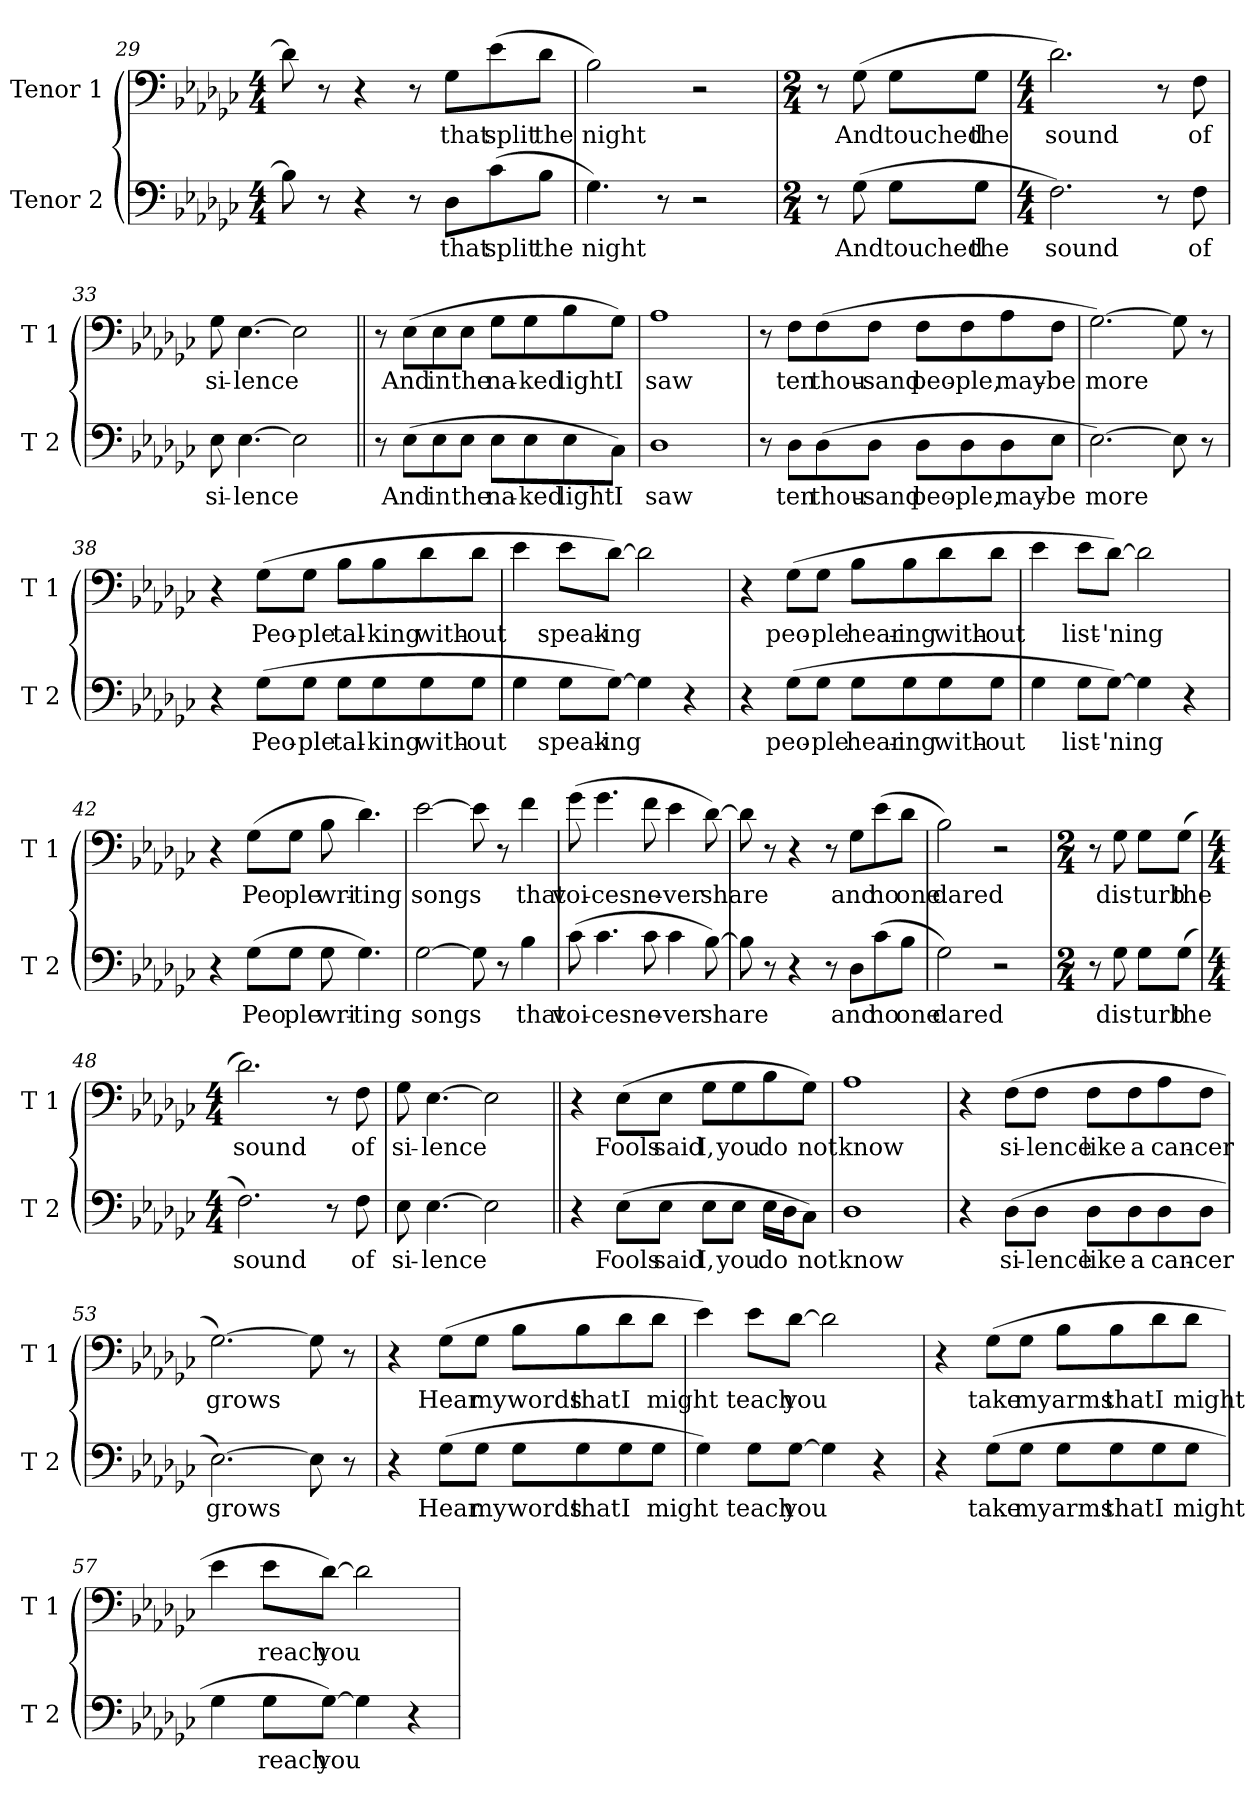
**kern	**text	**kern	**text
*part2	*part2	*part1	*part1
*staff2	*staff2	*staff1	*staff1
*I"Tenor 2	*	*I"Tenor 1	*
*I'T 2	*	*I'T 1	*
*clefF4	*	*clefF4	*
*k[b-e-a-d-g-c-]	*	*k[b-e-a-d-g-c-]	*
*e-:	*	*e-:	*
*M4/4	*	*M4/4	*
=29	=29	=29	=29
8B-\]	.	8d-\]	.
8r	.	8r	.
4r	.	4r	.
8r	.	8r	.
!	!LO:LY:b	!	!LO:LY:b
8D-\L	that	8G-\L	that
!	!LO:LY:b	!	!LO:LY:b
(>8c-\	split	(>8e-\	split
!	!LO:LY:b	!	!LO:LY:b
8B-\J	the	8d-\J	the
=30	=30	=30	=30
!	!LO:LY:b	!	!LO:LY:b
4.G-\)	night	2B-\)	night
8r	.	.	.
2r	.	2r	.
=31	=31	=31	=31
*M2/4	*	*M2/4	*
8r	.	8r	.
!	!LO:LY:b	!	!LO:LY:b
(>8G-\	And	(>8G-\	And
!	!LO:LY:b	!	!LO:LY:b
8G-\L	touched	8G-\L	touched
!	!LO:LY:b	!	!LO:LY:b
8G-\J	the	8G-\J	the
=32	=32	=32	=32
*M4/4	*	*M4/4	*
!	!LO:LY:b	!	!LO:LY:b
2.F\)	sound	2.d-\)	sound
8r	.	8r	.
!	!LO:LY:b	!	!LO:LY:b
8F\	of	8F\	of
=33	=33	=33	=33
!	!LO:LY:b	!	!LO:LY:b
8E-\	si-	8G-\	si-
!	!LO:LY:b	!	!LO:LY:b
[4.E-\	-lence	[4.E-\	-lence
!	!LO:LY:b	!	!LO:LY:b
2E-\]	.	2E-\]	.
=34||	=34||	=34||	=34||
8r	.	8r	.
!	!LO:LY:b	!	!LO:LY:b
(>8E-\L	And	(>8E-\L	And
!	!LO:LY:b	!	!LO:LY:b
8E-\	in	8E-\	in
!	!LO:LY:b	!	!LO:LY:b
8E-\J	the	8E-\J	the
!	!LO:LY:b	!	!LO:LY:b
8E-\L	na-	8G-\L	na-
!	!LO:LY:b	!	!LO:LY:b
8E-\	-ked	8G-\	-ked
!	!LO:LY:b	!	!LO:LY:b
8E-\	light	8B-\	light
!	!LO:LY:b	!	!LO:LY:b
8C-\J)	I	8G-\J)	I
=35	=35	=35	=35
!	!LO:LY:b	!	!LO:LY:b
1D-	saw	1A-	saw
=36	=36	=36	=36
8r	.	8r	.
!	!LO:LY:b	!	!LO:LY:b
8D-\L	ten	8F\L	ten
!	!LO:LY:b	!	!LO:LY:b
(>8D-\	thou-	(>8F\	thou-
!	!LO:LY:b	!	!LO:LY:b
8D-\J	-sand	8F\J	-sand
!	!LO:LY:b	!	!LO:LY:b
8D-\L	peo-	8F\L	peo-
!	!LO:LY:b	!	!LO:LY:b
8D-\	-ple,	8F\	-ple,
!	!LO:LY:b	!	!LO:LY:b
8D-\	may-	8A-\	may-
!	!LO:LY:b	!	!LO:LY:b
8E-\J	-be	8F\J	-be
=37	=37	=37	=37
!	!LO:LY:b	!	!LO:LY:b
[2.E-\)	more	[2.G-\)	more
8E-\]	.	8G-\]	.
8r	.	8r	.
=38	=38	=38	=38
4r	.	4r	.
!	!LO:LY:b	!	!LO:LY:b
(>8G-\L	Peo-	(>8G-\L	Peo-
!	!LO:LY:b	!	!LO:LY:b
8G-\J	-ple	8G-\J	-ple
!	!LO:LY:b	!	!LO:LY:b
8G-\L	tal-	8B-\L	tal-
!	!LO:LY:b	!	!LO:LY:b
8G-\	-king	8B-\	-king
!	!LO:LY:b	!	!LO:LY:b
8G-\	with-	8d-\	with-
!	!LO:LY:b	!	!LO:LY:b
8G-\J	-out	8d-\J	-out
=39	=39	=39	=39
4G-\	.	4e-\	.
!	!LO:LY:b	!	!LO:LY:b
8G-\L	speak-	8e-\L	speak-
!	!LO:LY:b	!	!LO:LY:b
[8G-\J)	-ing	[8d-\J)	-ing
4G-\]	.	2d-\]	.
4r	.	.	.
=40	=40	=40	=40
4r	.	4r	.
!	!LO:LY:b	!	!LO:LY:b
(>8G-\L	peo-	(>8G-\L	peo-
!	!LO:LY:b	!	!LO:LY:b
8G-\J	-ple	8G-\J	-ple
!	!LO:LY:b	!	!LO:LY:b
8G-\L	hear-	8B-\L	hear-
!	!LO:LY:b	!	!LO:LY:b
8G-\	-ing	8B-\	-ing
!	!LO:LY:b	!	!LO:LY:b
8G-\	with-	8d-\	with-
!	!LO:LY:b	!	!LO:LY:b
8G-\J	-out	8d-\J	-out
=41	=41	=41	=41
4G-\	.	4e-\	.
!	!LO:LY:b	!	!LO:LY:b
8G-\L	list-	8e-\L	list-
!	!LO:LY:b	!	!LO:LY:b
[8G-\J)	-'ning	[8d-\J)	-'ning
4G-\]	.	2d-\]	.
4r	.	.	.
=42	=42	=42	=42
4r	.	4r	.
!	!LO:LY:b	!	!LO:LY:b
(>8G-\L	Peo-	(>8G-\L	Peo-
!	!LO:LY:b	!	!LO:LY:b
8G-\J	-ple	8G-\J	-ple
!	!LO:LY:b	!	!LO:LY:b
8G-\	wri-	8B-\	wri-
!	!LO:LY:b	!	!LO:LY:b
4.G-\)	-ting	4.d-\)	-ting
=43	=43	=43	=43
!	!LO:LY:b	!	!LO:LY:b
[2G-\	songs	[2e-\	songs
8G-\]	.	8e-\]	.
8r	.	8r	.
!	!LO:LY:b	!	!LO:LY:b
4B-\	that	4f\	that
=44	=44	=44	=44
!	!LO:LY:b	!	!LO:LY:b
(>8c-\	voi-	(>8g-\	voi-
!	!LO:LY:b	!	!LO:LY:b
4.c-\	-ces	4.g-\	-ces
!	!LO:LY:b	!	!LO:LY:b
8c-\	ne-	8f\	ne-
!	!LO:LY:b	!	!LO:LY:b
4c-\	-ver	4e-\	-ver
!	!LO:LY:b	!	!LO:LY:b
[8B-\)	share	[8d-\)	share
=45	=45	=45	=45
8B-\]	.	8d-\]	.
8r	.	8r	.
4r	.	4r	.
8r	.	8r	.
!	!LO:LY:b	!	!LO:LY:b
8D-\L	and	8G-\L	and
!	!LO:LY:b	!	!LO:LY:b
(>8c-\	no	(>8e-\	no
!	!LO:LY:b	!	!LO:LY:b
8B-\J	one	8d-\J	one
=46	=46	=46	=46
!	!LO:LY:b	!	!LO:LY:b
2G-\)	dared	2B-\)	dared
2r	.	2r	.
=47	=47	=47	=47
*M2/4	*	*M2/4	*
8r	.	8r	.
!	!LO:LY:b	!	!LO:LY:b
8G-\	dis-	8G-\	dis-
!	!LO:LY:b	!	!LO:LY:b
8G-\L	-turb	8G-\L	-turb
!	!LO:LY:b	!	!LO:LY:b
(>8G-\J	the	(>8G-\J	the
=48	=48	=48	=48
*M4/4	*	*M4/4	*
!	!LO:LY:b	!	!LO:LY:b
2.F\)	sound	2.d-\)	sound
8r	.	8r	.
!	!LO:LY:b	!	!LO:LY:b
8F\	of	8F\	of
=49	=49	=49	=49
!	!LO:LY:b	!	!LO:LY:b
8E-\	si-	8G-\	si-
!	!LO:LY:b	!	!LO:LY:b
[4.E-\	-lence	[4.E-\	-lence
!	!LO:LY:b	!	!LO:LY:b
2E-\]	.	2E-\]	.
=50||	=50||	=50||	=50||
4r	.	4r	.
!	!LO:LY:b	!	!LO:LY:b
(>8E-\L	Fools	(>8E-\L	Fools
!	!LO:LY:b	!	!LO:LY:b
8E-\J	said	8E-\J	said
!	!LO:LY:b	!	!LO:LY:b
8E-\L	I,	8G-\L	I,
!	!LO:LY:b	!	!LO:LY:b
8E-\J	you	8G-\	you
!	!LO:LY:b	!	!LO:LY:b
16E-\LL	do	8B-\	do
16D-\J	.	.	.
!	!LO:LY:b	!	!LO:LY:b
8C-\J)	not	8G-\J)	not
=51	=51	=51	=51
!	!LO:LY:b	!	!LO:LY:b
1D-	know	1A-	know
=52	=52	=52	=52
4r	.	4r	.
!	!LO:LY:b	!	!LO:LY:b
(>8D-\L	si-	(>8F\L	si-
!	!LO:LY:b	!	!LO:LY:b
8D-\J	-lence	8F\J	-lence
!	!LO:LY:b	!	!LO:LY:b
8D-\L	like	8F\L	like
!	!LO:LY:b	!	!LO:LY:b
8D-\	a	8F\	a
!	!LO:LY:b	!	!LO:LY:b
8D-\	can-	8A-\	can-
!	!LO:LY:b	!	!LO:LY:b
8D-\J	-cer	8F\J	-cer
=53	=53	=53	=53
!	!LO:LY:b	!	!LO:LY:b
[2.E-\)	grows	[2.G-\)	grows
8E-\]	.	8G-\]	.
8r	.	8r	.
=54	=54	=54	=54
4r	.	4r	.
!	!LO:LY:b	!	!LO:LY:b
(>8G-\L	Hear	(>8G-\L	Hear
!	!LO:LY:b	!	!LO:LY:b
8G-\J	my	8G-\J	my
!	!LO:LY:b	!	!LO:LY:b
8G-\L	words	8B-\L	words
!	!LO:LY:b	!	!LO:LY:b
8G-\	that	8B-\	that
!	!LO:LY:b	!	!LO:LY:b
8G-\	I	8d-\	I
!	!LO:LY:b	!	!LO:LY:b
8G-\J	might	8d-\J	might
=55	=55	=55	=55
4G-\)	.	4e-\)	.
!	!LO:LY:b	!	!LO:LY:b
8G-\L	teach	8e-\L	teach
!	!LO:LY:b	!	!LO:LY:b
[8G-\J	you	[8d-\J	you
4G-\]	.	2d-\]	.
4r	.	.	.
=56	=56	=56	=56
4r	.	4r	.
!	!LO:LY:b	!	!LO:LY:b
(>8G-\L	take	(>8G-\L	take
!	!LO:LY:b	!	!LO:LY:b
8G-\J	my	8G-\J	my
!	!LO:LY:b	!	!LO:LY:b
8G-\L	arms	8B-\L	arms
!	!LO:LY:b	!	!LO:LY:b
8G-\	that	8B-\	that
!	!LO:LY:b	!	!LO:LY:b
8G-\	I	8d-\	I
!	!LO:LY:b	!	!LO:LY:b
8G-\J	might	8d-\J	might
=57	=57	=57	=57
4G-\	.	4e-\	.
!	!LO:LY:b	!	!LO:LY:b
8G-\L	reach	8e-\L	reach
!	!LO:LY:b	!	!LO:LY:b
[8G-\J)	you	[8d-\J)	you
4G-\]	.	2d-\]	.
4r	.	.	.
=	=	=	=
*-	*-	*-	*-
